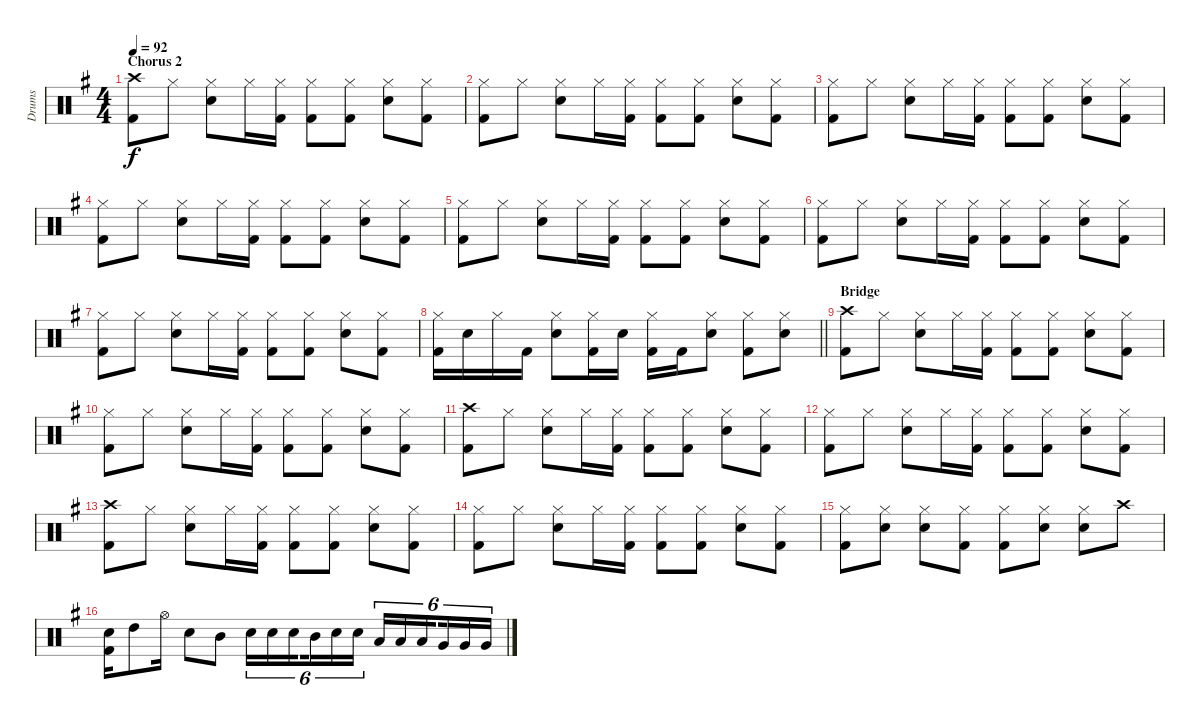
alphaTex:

\track ("Drums" "Drums") {instrument percussion}
\staff {score}
\articulation defaults
\ts (4 4)
\section ("" "Chorus 2")
\tempo 92
\clef neutral
\ks g
("Crash high (hit)" "Kick (hit) 2").8{dy f} "Hi-Hat (closed)".8 ("Hi-Hat (closed)" "Electric Snare (hit)").8 "Hi-Hat (closed)".16 ("Hi-Hat (closed)" "Kick (hit) 2").16 ("Hi-Hat (closed)" "Kick (hit) 2").8 ("Hi-Hat (closed)" "Kick (hit) 2").8 ("Hi-Hat (closed)" "Electric Snare (hit)").8 ("Hi-Hat (closed)" "Kick (hit) 2").8 |
("Hi-Hat (closed)" "Kick (hit) 2").8 "Hi-Hat (closed)".8 ("Hi-Hat (closed)" "Electric Snare (hit)").8 "Hi-Hat (closed)".16 ("Hi-Hat (closed)" "Kick (hit) 2").16 ("Hi-Hat (closed)" "Kick (hit) 2").8 ("Hi-Hat (closed)" "Kick (hit) 2").8 ("Hi-Hat (closed)" "Electric Snare (hit)").8 ("Hi-Hat (closed)" "Kick (hit) 2").8 |
("Hi-Hat (closed)" "Kick (hit) 2").8 "Hi-Hat (closed)".8 ("Hi-Hat (closed)" "Electric Snare (hit)").8 "Hi-Hat (closed)".16 ("Hi-Hat (closed)" "Kick (hit) 2").16 ("Hi-Hat (closed)" "Kick (hit) 2").8 ("Hi-Hat (closed)" "Kick (hit) 2").8 ("Hi-Hat (closed)" "Electric Snare (hit)").8 ("Hi-Hat (closed)" "Kick (hit) 2").8 |
("Hi-Hat (closed)" "Kick (hit) 2").8 "Hi-Hat (closed)".8 ("Hi-Hat (closed)" "Electric Snare (hit)").8 "Hi-Hat (closed)".16 ("Hi-Hat (closed)" "Kick (hit) 2").16 ("Hi-Hat (closed)" "Kick (hit) 2").8 ("Hi-Hat (closed)" "Kick (hit) 2").8 ("Hi-Hat (closed)" "Electric Snare (hit)").8 ("Hi-Hat (closed)" "Kick (hit) 2").8 |
("Hi-Hat (closed)" "Kick (hit) 2").8 "Hi-Hat (closed)".8 ("Hi-Hat (closed)" "Electric Snare (hit)").8 "Hi-Hat (closed)".16 ("Hi-Hat (closed)" "Kick (hit) 2").16 ("Hi-Hat (closed)" "Kick (hit) 2").8 ("Hi-Hat (closed)" "Kick (hit) 2").8 ("Hi-Hat (closed)" "Electric Snare (hit)").8 ("Hi-Hat (closed)" "Kick (hit) 2").8 |
("Hi-Hat (closed)" "Kick (hit) 2").8 "Hi-Hat (closed)".8 ("Hi-Hat (closed)" "Electric Snare (hit)").8 "Hi-Hat (closed)".16 ("Hi-Hat (closed)" "Kick (hit) 2").16 ("Hi-Hat (closed)" "Kick (hit) 2").8 ("Hi-Hat (closed)" "Kick (hit) 2").8 ("Hi-Hat (closed)" "Electric Snare (hit)").8 ("Hi-Hat (closed)" "Kick (hit) 2").8 |
("Hi-Hat (closed)" "Kick (hit) 2").8 "Hi-Hat (closed)".8 ("Hi-Hat (closed)" "Electric Snare (hit)").8 "Hi-Hat (closed)".16 ("Hi-Hat (closed)" "Kick (hit) 2").16 ("Hi-Hat (closed)" "Kick (hit) 2").8 ("Hi-Hat (closed)" "Kick (hit) 2").8 ("Hi-Hat (closed)" "Electric Snare (hit)").8 ("Hi-Hat (closed)" "Kick (hit) 2").8 |
\barLineRight lightlight
("Hi-Hat (closed)" "Kick (hit) 2").16 "Electric Snare (hit)".16 "Hi-Hat (closed)".16 "Kick (hit) 2".16 ("Hi-Hat (closed)" "Electric Snare (hit)").8 ("Hi-Hat (closed)" "Kick (hit) 2").16 "Electric Snare (hit)".16 ("Hi-Hat (closed)" "Kick (hit) 2").16 "Kick (hit) 2".16 ("Hi-Hat (closed)" "Electric Snare (hit)").8 ("Hi-Hat (closed)" "Kick (hit) 2").8 ("Hi-Hat (closed)" "Electric Snare (hit)").8 |
\section ("" "Bridge")
("Crash high (hit)" "Kick (hit) 2").8 "Hi-Hat (closed)".8 ("Hi-Hat (closed)" "Electric Snare (hit)").8 "Hi-Hat (closed)".16 ("Hi-Hat (closed)" "Kick (hit) 2").16 ("Hi-Hat (closed)" "Kick (hit) 2").8 ("Hi-Hat (closed)" "Kick (hit) 2").8 ("Hi-Hat (closed)" "Electric Snare (hit)").8 ("Hi-Hat (closed)" "Kick (hit) 2").8 |
("Hi-Hat (closed)" "Kick (hit) 2").8 "Hi-Hat (closed)".8 ("Hi-Hat (closed)" "Electric Snare (hit)").8 "Hi-Hat (closed)".16 ("Hi-Hat (closed)" "Kick (hit) 2").16 ("Hi-Hat (closed)" "Kick (hit) 2").8 ("Hi-Hat (closed)" "Kick (hit) 2").8 ("Hi-Hat (closed)" "Electric Snare (hit)").8 ("Hi-Hat (closed)" "Kick (hit) 2").8 |
("Crash high (hit)" "Kick (hit) 2").8 "Hi-Hat (closed)".8 ("Hi-Hat (closed)" "Electric Snare (hit)").8 "Hi-Hat (closed)".16 ("Hi-Hat (closed)" "Kick (hit) 2").16 ("Hi-Hat (closed)" "Kick (hit) 2").8 ("Hi-Hat (closed)" "Kick (hit) 2").8 ("Hi-Hat (closed)" "Electric Snare (hit)").8 ("Hi-Hat (closed)" "Kick (hit) 2").8 |
("Hi-Hat (closed)" "Kick (hit) 2").8 "Hi-Hat (closed)".8 ("Hi-Hat (closed)" "Electric Snare (hit)").8 "Hi-Hat (closed)".16 ("Hi-Hat (closed)" "Kick (hit) 2").16 ("Hi-Hat (closed)" "Kick (hit) 2").8 ("Hi-Hat (closed)" "Kick (hit) 2").8 ("Hi-Hat (closed)" "Electric Snare (hit)").8 ("Hi-Hat (closed)" "Kick (hit) 2").8 |
("Crash high (hit)" "Kick (hit) 2").8 "Hi-Hat (closed)".8 ("Hi-Hat (closed)" "Electric Snare (hit)").8 "Hi-Hat (closed)".16 ("Hi-Hat (closed)" "Kick (hit) 2").16 ("Hi-Hat (closed)" "Kick (hit) 2").8 ("Hi-Hat (closed)" "Kick (hit) 2").8 ("Hi-Hat (closed)" "Electric Snare (hit)").8 ("Hi-Hat (closed)" "Kick (hit) 2").8 |
("Hi-Hat (closed)" "Kick (hit) 2").8 "Hi-Hat (closed)".8 ("Hi-Hat (closed)" "Electric Snare (hit)").8 "Hi-Hat (closed)".16 ("Hi-Hat (closed)" "Kick (hit) 2").16 ("Hi-Hat (closed)" "Kick (hit) 2").8 ("Hi-Hat (closed)" "Kick (hit) 2").8 ("Hi-Hat (closed)" "Electric Snare (hit)").8 ("Hi-Hat (closed)" "Kick (hit) 2").8 |
("Hi-Hat (closed)" "Kick (hit) 2").8 ("Hi-Hat (closed)" "Electric Snare (hit)").8 ("Hi-Hat (closed)" "Electric Snare (hit)").8 ("Hi-Hat (closed)" "Kick (hit) 2").8 ("Hi-Hat (closed)" "Kick (hit) 2").8 ("Hi-Hat (closed)" "Electric Snare (hit)").8 ("Hi-Hat (closed)" "Electric Snare (hit)").8 "Crash high (hit)".8 |
("Electric Snare (hit)" "Kick (hit) 2").16 "High Tom (hit)".8 "Hi-Hat (open)".16 "Electric Snare (hit)".8 "Mid Tom (hit)".8 "Electric Snare (hit)".16{tu (6 4)} "Electric Snare (hit)".16{tu (6 4)} "Electric Snare (hit)".16{tu (6 4) beam splitsecondary} "Mid Tom (hit)".16{tu (6 4)} "Electric Snare (hit)".16{tu (6 4)} "Electric Snare (hit)".16{tu (6 4)} "Low Tom (hit)".16{tu (6 4)} "Low Tom (hit)".16{tu (6 4)} "Low Tom (hit)".16{tu (6 4) beam splitsecondary} "Very Low Tom (hit)".16{tu (6 4)} "Very Low Tom (hit)".16{tu (6 4)} "Very Low Tom (hit)".16{tu (6 4)}
